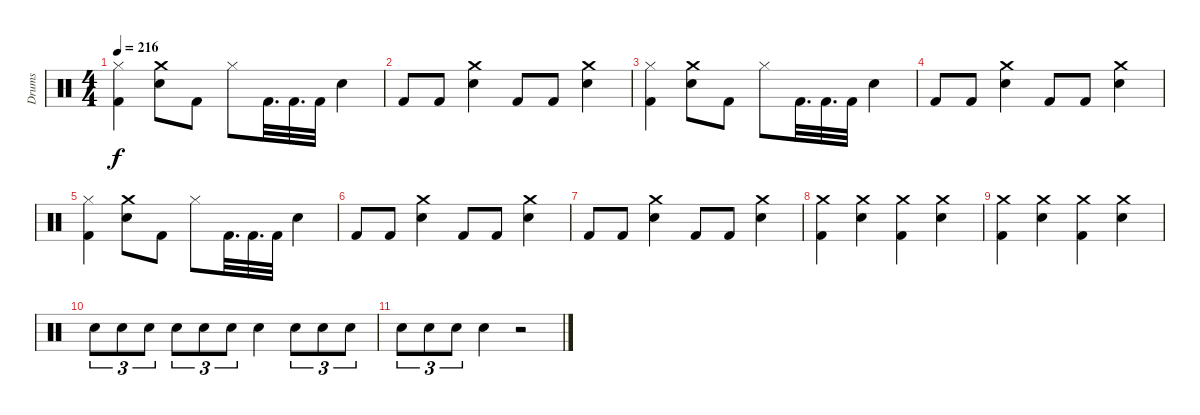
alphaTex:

\track ("Drums" "Drums") {instrument percussion}
\staff {score}
\articulation defaults
\ts (4 4)
\tempo 216
\clef neutral
\ks c
("Hi-Hat (closed)" "Kick (hit) 2").4{dy f} ("Crash medium (hit)" "Snare (hit) 2").8 "Kick (hit) 2".8 "Hi-Hat (closed)".8 "Kick (hit) 2".32{d} "Kick (hit) 2".32{d} "Kick (hit) 2".32 "Snare (hit) 2".4 |
"Kick (hit) 2".8 "Kick (hit) 2".8 ("Crash medium (hit)" "Snare (hit) 2").4 "Kick (hit) 2".8 "Kick (hit) 2".8 ("Crash medium (hit)" "Snare (hit) 2").4 |
("Hi-Hat (closed)" "Kick (hit) 2").4 ("Crash medium (hit)" "Snare (hit) 2").8 "Kick (hit) 2".8 "Hi-Hat (closed)".8 "Kick (hit) 2".32{d} "Kick (hit) 2".32{d} "Kick (hit) 2".32 "Snare (hit) 2".4 |
"Kick (hit) 2".8 "Kick (hit) 2".8 ("Crash medium (hit)" "Snare (hit) 2").4 "Kick (hit) 2".8 "Kick (hit) 2".8 ("Crash medium (hit)" "Snare (hit) 2").4 |
("Hi-Hat (closed)" "Kick (hit) 2").4 ("Crash medium (hit)" "Snare (hit) 2").8 "Kick (hit) 2".8 "Hi-Hat (closed)".8 "Kick (hit) 2".32{d} "Kick (hit) 2".32{d} "Kick (hit) 2".32 "Snare (hit) 2".4 |
"Kick (hit) 2".8 "Kick (hit) 2".8 ("Crash medium (hit)" "Snare (hit) 2").4 "Kick (hit) 2".8 "Kick (hit) 2".8 ("Crash medium (hit)" "Snare (hit) 2").4 |
"Kick (hit) 2".8 "Kick (hit) 2".8 ("Crash medium (hit)" "Snare (hit) 2").4 "Kick (hit) 2".8 "Kick (hit) 2".8 ("Crash medium (hit)" "Snare (hit) 2").4 |
("Crash medium (hit)" "Kick (hit) 2").4 ("Crash medium (hit)" "Snare (hit) 2").4 ("Crash medium (hit)" "Kick (hit) 2").4 ("Crash medium (hit)" "Snare (hit) 2").4 |
("Crash medium (hit)" "Kick (hit) 2").4 ("Crash medium (hit)" "Snare (hit) 2").4 ("Crash medium (hit)" "Kick (hit) 2").4 ("Crash medium (hit)" "Snare (hit) 2").4 |
"Snare (hit) 2".8{tu (3 2)} "Snare (hit) 2".8{tu (3 2)} "Snare (hit) 2".8{tu (3 2)} "Snare (hit) 2".8{tu (3 2)} "Snare (hit) 2".8{tu (3 2)} "Snare (hit) 2".8{tu (3 2)} "Snare (hit) 2".4 "Snare (hit) 2".8{tu (3 2)} "Snare (hit) 2".8{tu (3 2)} "Snare (hit) 2".8{tu (3 2)} |
"Snare (hit) 2".8{tu (3 2)} "Snare (hit) 2".8{tu (3 2)} "Snare (hit) 2".8{tu (3 2)} "Snare (hit) 2".4 r.2
